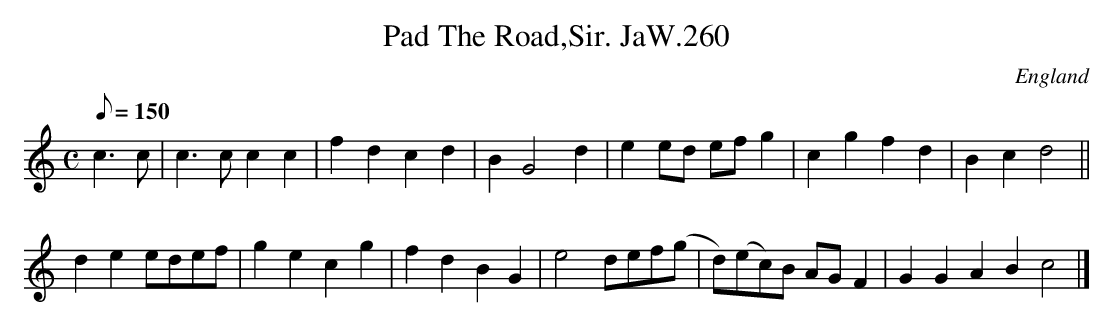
X:1
T:Pad The Road,Sir. JaW.260
M:C
O:England
Q:150
K:C
c3c|c3c c2c2|f2d2c2d2|B2G4d2|e2ed efg2|c2g2f2d2|B2c2d4||!
d2e2 edef|g2e2c2g2|f2d2B2G2|e4 def(g|d)(ec)B AG F2|G2G2A2B2c4|]
